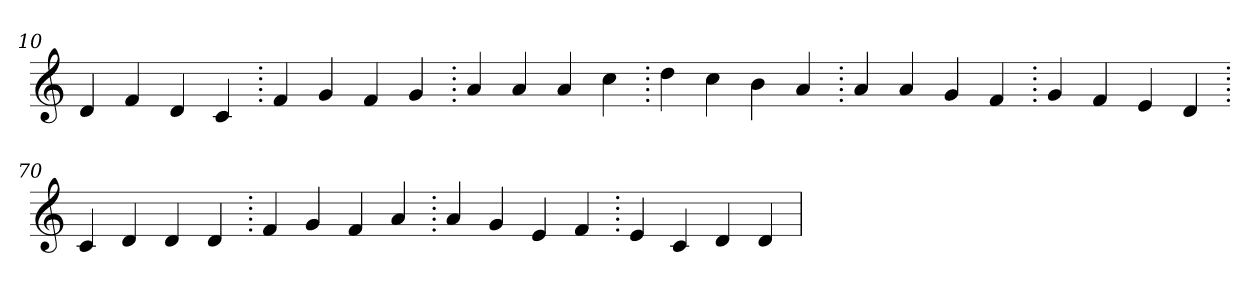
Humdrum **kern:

**kern
*part1
*staff1
*clefG2
=10.
4d
4f
4d
4c
=20.
4f
4g
4f
4g
=30.
4a
4a
4a
4cc
=40.
4dd
4cc
4b
4a
=50.
4a
4a
4g
4f
=60.
4g
4f
4e
4d
=70.
4c
4d
4d
4d
=80.
4f
4g
4f
4a
=90.
4a
4g
4e
4f
=100.
4e
4c
4d
4d
=
*-
